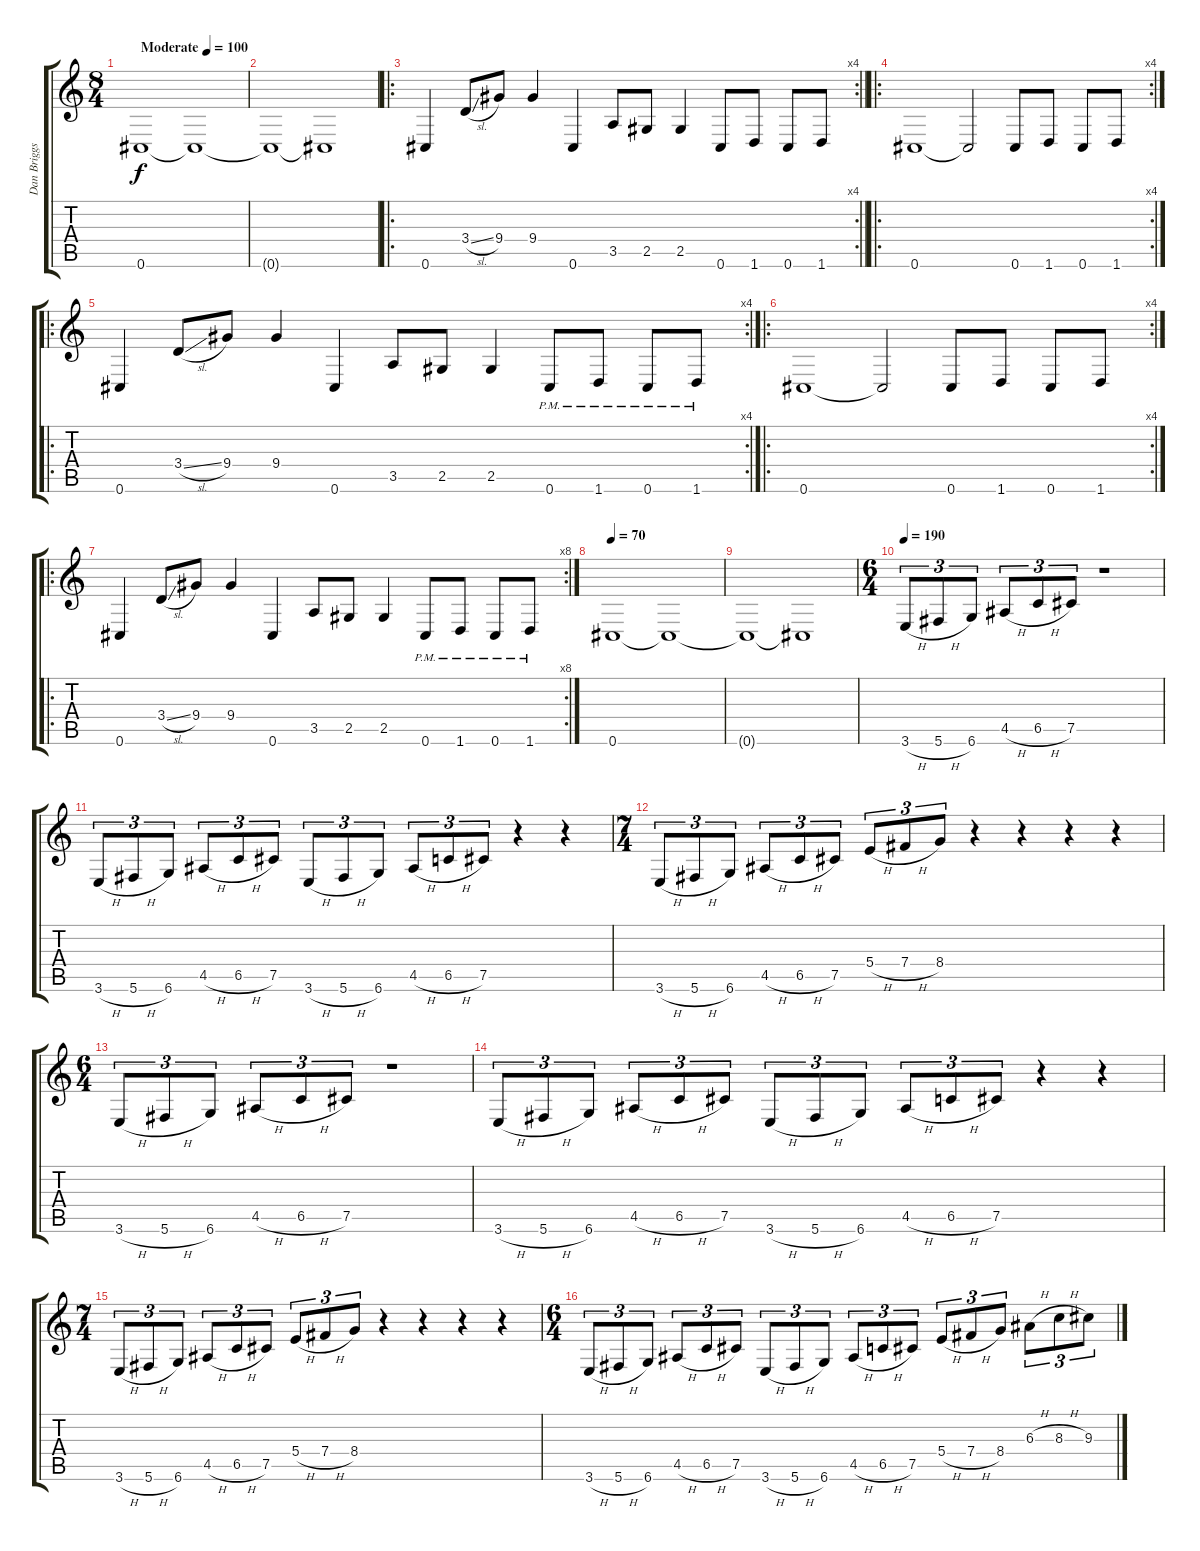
\track ("Dan Briggs" "Dan Briggs") {instrument electricbassfinger}
\staff {score tabs}
\tuning (Db4 Ab3 E3 B2 Gb2 Db2) {hide}
\ts (8 4)
\tempo (100 "Moderate")
\clef g2
\ks c
0.6.1{dy f instrument electricbassfinger} 0.6{t}.1 |
0.6{t}.1 0.6{t}.1 |
\ro
\rc 4
\barLineRight lightlight
0.6.4 3.4{sl}.8 9.4.8 9.4.4 0.6.4 3.5.8 2.5.8 2.5.4 0.6.8 1.6.8 0.6.8 1.6.8 |
\ro
\rc 4
0.6.1 0.6{t}.2 0.6.8 1.6.8 0.6.8 1.6.8 |
\ro
\rc 4
0.6.4 3.4{sl}.8 9.4.8 9.4.4 0.6.4 3.5.8 2.5.8 2.5.4 0.6{pm}.8 1.6{pm}.8 0.6{pm}.8 1.6{pm}.8 |
\ro
\rc 4
0.6.1 0.6{t}.2 0.6.8 1.6.8 0.6.8 1.6.8 |
\ro
\rc 8
0.6.4 3.4{sl}.8 9.4.8 9.4.4 0.6.4 3.5.8 2.5.8 2.5.4 0.6{pm}.8 1.6{pm}.8 0.6{pm}.8 1.6{pm}.8 |
\tempo 70
0.6.1 0.6{t}.1 |
0.6{t}.1 0.6{t}.1 |
\ts (6 4)
\tempo 190
3.6{h}.8{tu (3 2)} 5.6{h}.8{tu (3 2)} 6.6.8{tu (3 2)} 4.5{h}.8{tu (3 2)} 6.5{h}.8{tu (3 2)} 7.5.8{tu (3 2)} r.1 |
3.6{h}.8{tu (3 2)} 5.6{h}.8{tu (3 2)} 6.6.8{tu (3 2)} 4.5{h}.8{tu (3 2)} 6.5{h}.8{tu (3 2)} 7.5.8{tu (3 2)} 3.6{h}.8{tu (3 2)} 5.6{h}.8{tu (3 2)} 6.6.8{tu (3 2)} 4.5{h}.8{tu (3 2)} 6.5{h}.8{tu (3 2)} 7.5.8{tu (3 2)} r.4 r.4 |
\ts (7 4)
3.6{h}.8{tu (3 2)} 5.6{h}.8{tu (3 2)} 6.6.8{tu (3 2)} 4.5{h}.8{tu (3 2)} 6.5{h}.8{tu (3 2)} 7.5.8{tu (3 2)} 5.4{h}.8{tu (3 2)} 7.4{h}.8{tu (3 2)} 8.4.8{tu (3 2)} r.4 r.4 r.4 r.4 |
\ts (6 4)
3.6{h}.8{tu (3 2)} 5.6{h}.8{tu (3 2)} 6.6.8{tu (3 2)} 4.5{h}.8{tu (3 2)} 6.5{h}.8{tu (3 2)} 7.5.8{tu (3 2)} r.1 |
3.6{h}.8{tu (3 2)} 5.6{h}.8{tu (3 2)} 6.6.8{tu (3 2)} 4.5{h}.8{tu (3 2)} 6.5{h}.8{tu (3 2)} 7.5.8{tu (3 2)} 3.6{h}.8{tu (3 2)} 5.6{h}.8{tu (3 2)} 6.6.8{tu (3 2)} 4.5{h}.8{tu (3 2)} 6.5{h}.8{tu (3 2)} 7.5.8{tu (3 2)} r.4 r.4 |
\ts (7 4)
3.6{h}.8{tu (3 2)} 5.6{h}.8{tu (3 2)} 6.6.8{tu (3 2)} 4.5{h}.8{tu (3 2)} 6.5{h}.8{tu (3 2)} 7.5.8{tu (3 2)} 5.4{h}.8{tu (3 2)} 7.4{h}.8{tu (3 2)} 8.4.8{tu (3 2)} r.4 r.4 r.4 r.4 |
\ts (6 4)
3.6{h}.8{tu (3 2)} 5.6{h}.8{tu (3 2)} 6.6.8{tu (3 2)} 4.5{h}.8{tu (3 2)} 6.5{h}.8{tu (3 2)} 7.5.8{tu (3 2)} 3.6{h}.8{tu (3 2)} 5.6{h}.8{tu (3 2)} 6.6.8{tu (3 2)} 4.5{h}.8{tu (3 2)} 6.5{h}.8{tu (3 2)} 7.5.8{tu (3 2)} 5.4{h}.8{tu (3 2)} 7.4{h}.8{tu (3 2)} 8.4.8{tu (3 2)} 6.3{h}.8{tu (3 2)} 8.3{h}.8{tu (3 2)} 9.3.8{tu (3 2)}
